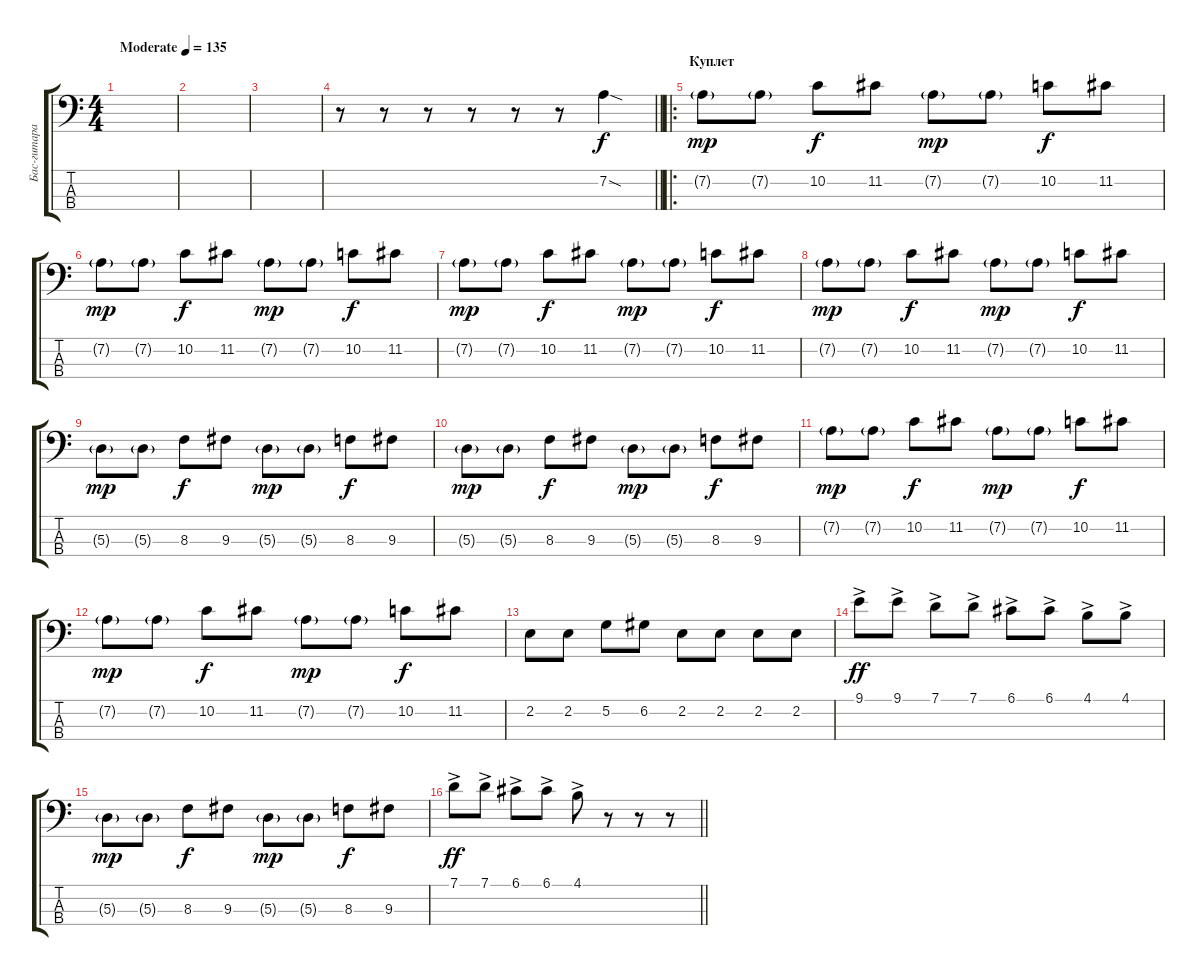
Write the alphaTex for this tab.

\track ("Бас-гитара" "Бас-гитара") {instrument electricbassfinger}
\staff {score tabs}
\tuning (G2 D2 A1 E1) {hide}
\ts (4 4)
\tempo (135 "Moderate")
\clef f4
\ks c
|
|
|
\barLineRight lightlight
r.8 r.8 r.8 r.8 r.8 r.8 7.2{sod}.4 |
\ro
\section ("" "Куплет")
7.2{g}.8{dy mp} 7.2{g}.8 10.2.8{dy f} 11.2.8 7.2{g}.8{dy mp} 7.2{g}.8 10.2.8{dy f} 11.2.8 |
7.2{g}.8{dy mp} 7.2{g}.8 10.2.8{dy f} 11.2.8 7.2{g}.8{dy mp} 7.2{g}.8 10.2.8{dy f} 11.2.8 |
7.2{g}.8{dy mp} 7.2{g}.8 10.2.8{dy f} 11.2.8 7.2{g}.8{dy mp} 7.2{g}.8 10.2.8{dy f} 11.2.8 |
7.2{g}.8{dy mp} 7.2{g}.8 10.2.8{dy f} 11.2.8 7.2{g}.8{dy mp} 7.2{g}.8 10.2.8{dy f} 11.2.8 |
5.3{g}.8{dy mp} 5.3{g}.8 8.3.8{dy f} 9.3.8 5.3{g}.8{dy mp} 5.3{g}.8 8.3.8{dy f} 9.3.8 |
5.3{g}.8{dy mp} 5.3{g}.8 8.3.8{dy f} 9.3.8 5.3{g}.8{dy mp} 5.3{g}.8 8.3.8{dy f} 9.3.8 |
7.2{g}.8{dy mp} 7.2{g}.8 10.2.8{dy f} 11.2.8 7.2{g}.8{dy mp} 7.2{g}.8 10.2.8{dy f} 11.2.8 |
7.2{g}.8{dy mp} 7.2{g}.8 10.2.8{dy f} 11.2.8 7.2{g}.8{dy mp} 7.2{g}.8 10.2.8{dy f} 11.2.8 |
2.2.8 2.2.8 5.2.8 6.2.8 2.2.8 2.2.8 2.2.8 2.2.8 |
9.1{ac}.8{dy ff} 9.1{ac}.8 7.1{ac}.8 7.1{ac}.8 6.1{ac}.8 6.1{ac}.8 4.1{ac}.8 4.1{ac}.8 |
5.3{g}.8{dy mp} 5.3{g}.8 8.3.8{dy f} 9.3.8 5.3{g}.8{dy mp} 5.3{g}.8 8.3.8{dy f} 9.3.8 |
\barLineRight lightlight
7.1{ac}.8{dy ff} 7.1{ac}.8 6.1{ac}.8 6.1{ac}.8 4.1{ac}.8 r.8 r.8 r.8
